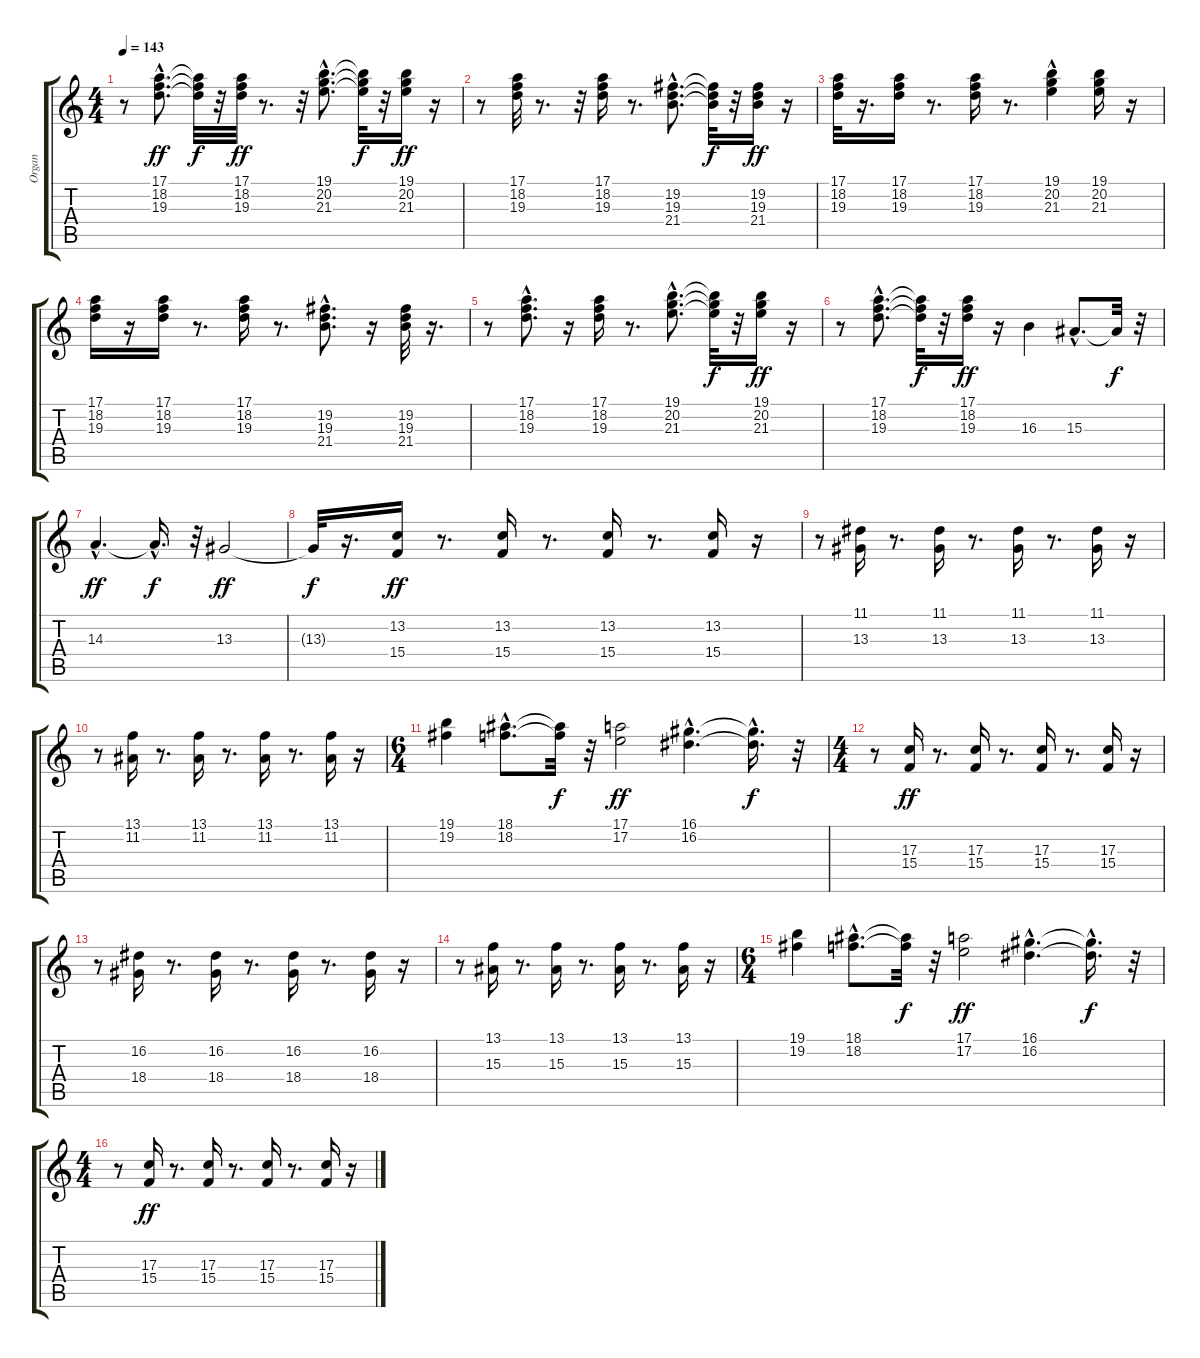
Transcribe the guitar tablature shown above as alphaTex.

\track ("Organ" "Organ") {instrument rockorgan}
\staff {score tabs}
\tuning (E4 B3 G3 D3 A2 E2) {hide}
\ts (4 4)
\tempo 143
\clef g2
\ks c
r.8{dy ff} (17.1{hac} 18.2{hac} 19.3{hac}).8{d} (17.1{t} 18.2{t} 19.3{t}).32{dy f} r.32 (17.1 18.2 19.3).32{dy ff} r.8{d} r.32 (19.1{hac} 20.2{hac} 21.3{hac}).8{d} (19.1{t} 20.2{t} 21.3{t}).32{dy f} r.32 (19.1 20.2 21.3).16{dy ff} r.16 |
r.8 (17.1 18.2 19.3).32 r.8{d} r.32 (17.1 18.2 19.3).16 r.8{d} (19.2{hac} 19.3{hac} 21.4{hac}).8{d} (19.2{t} 19.3{t} 21.4{t}).32{dy f} r.32 (19.2 19.3 21.4).16{dy ff} r.16 |
(17.1 18.2 19.3).32 r.16{d} (17.1 18.2 19.3).16 r.8{d} (17.1 18.2 19.3).16 r.8{d} (19.1{hac} 20.2 21.3{hac}).4 (19.1 20.2 21.3).16 r.16 |
(17.1 18.2 19.3).16 r.16 (17.1 18.2 19.3).16 r.8{d} (17.1 18.2 19.3).16 r.8{d} (19.2{hac} 19.3{hac} 21.4{hac}).8{d} r.16 (19.2 19.3 21.4).32 r.16{d} |
r.8 (17.1{hac} 18.2{hac} 19.3{hac}).8{d} r.16 (17.1 18.2 19.3).16 r.8{d} (19.1{hac} 20.2{hac} 21.3{hac}).8{d} (19.1{t} 20.2{t} 21.3{t}).32{dy f} r.32 (19.1 20.2 21.3).16{dy ff} r.16 |
r.8 (17.1{hac} 18.2{hac} 19.3{hac}).8{d} (17.1{t} 18.2{t} 19.3{t}).32{dy f} r.32 (17.1 18.2 19.3).16{dy ff} r.16 16.3.4 15.3{hac}.8{d} 15.3{t}.32{dy f} r.32 |
14.3{hac}.4{d dy ff} 14.3{hac t}.16{d dy f} r.32 13.3.2{dy ff} |
13.3{t}.32{dy f} r.16{d} (13.2 15.4).16{dy ff} r.8{d} (13.2 15.4).16 r.8{d} (13.2 15.4).16 r.8{d} (13.2 15.4).16 r.16 |
r.8 (11.1 13.3).16 r.8{d} (11.1 13.3).16 r.8{d} (11.1 13.3).16 r.8{d} (11.1 13.3).16 r.16 |
r.8 (13.1 11.2).16 r.8{d} (13.1 11.2).16 r.8{d} (13.1 11.2).16 r.8{d} (13.1 11.2).16 r.16 |
\ts (6 4)
(19.1 19.2).4 (18.1{hac} 18.2{hac}).8{d} (18.1{t} 18.2{t}).32{dy f} r.32 (17.1 17.2).2{dy ff} (16.1{hac} 16.2{hac}).4{d} (16.1{hac t} 16.2{t}).16{d dy f} r.32 |
\ts (4 4)
r.8 (17.3 15.4).16{dy ff} r.8{d} (17.3 15.4).16 r.8{d} (17.3 15.4).16 r.8{d} (17.3 15.4).16 r.16 |
r.8 (16.2 18.4).16 r.8{d} (16.2 18.4).16 r.8{d} (16.2 18.4).16 r.8{d} (16.2 18.4).16 r.16 |
r.8 (13.1 15.3).16 r.8{d} (13.1 15.3).16 r.8{d} (13.1 15.3).16 r.8{d} (13.1 15.3).16 r.16 |
\ts (6 4)
(19.1 19.2).4 (18.1{hac} 18.2{hac}).8{d} (18.1{t} 18.2{t}).32{dy f} r.32 (17.1 17.2).2{dy ff} (16.1{hac} 16.2{hac}).4{d} (16.1{hac t} 16.2{t}).16{d dy f} r.32 |
\ts (4 4)
r.8 (17.3 15.4).16{dy ff} r.8{d} (17.3 15.4).16 r.8{d} (17.3 15.4).16 r.8{d} (17.3 15.4).16 r.16
